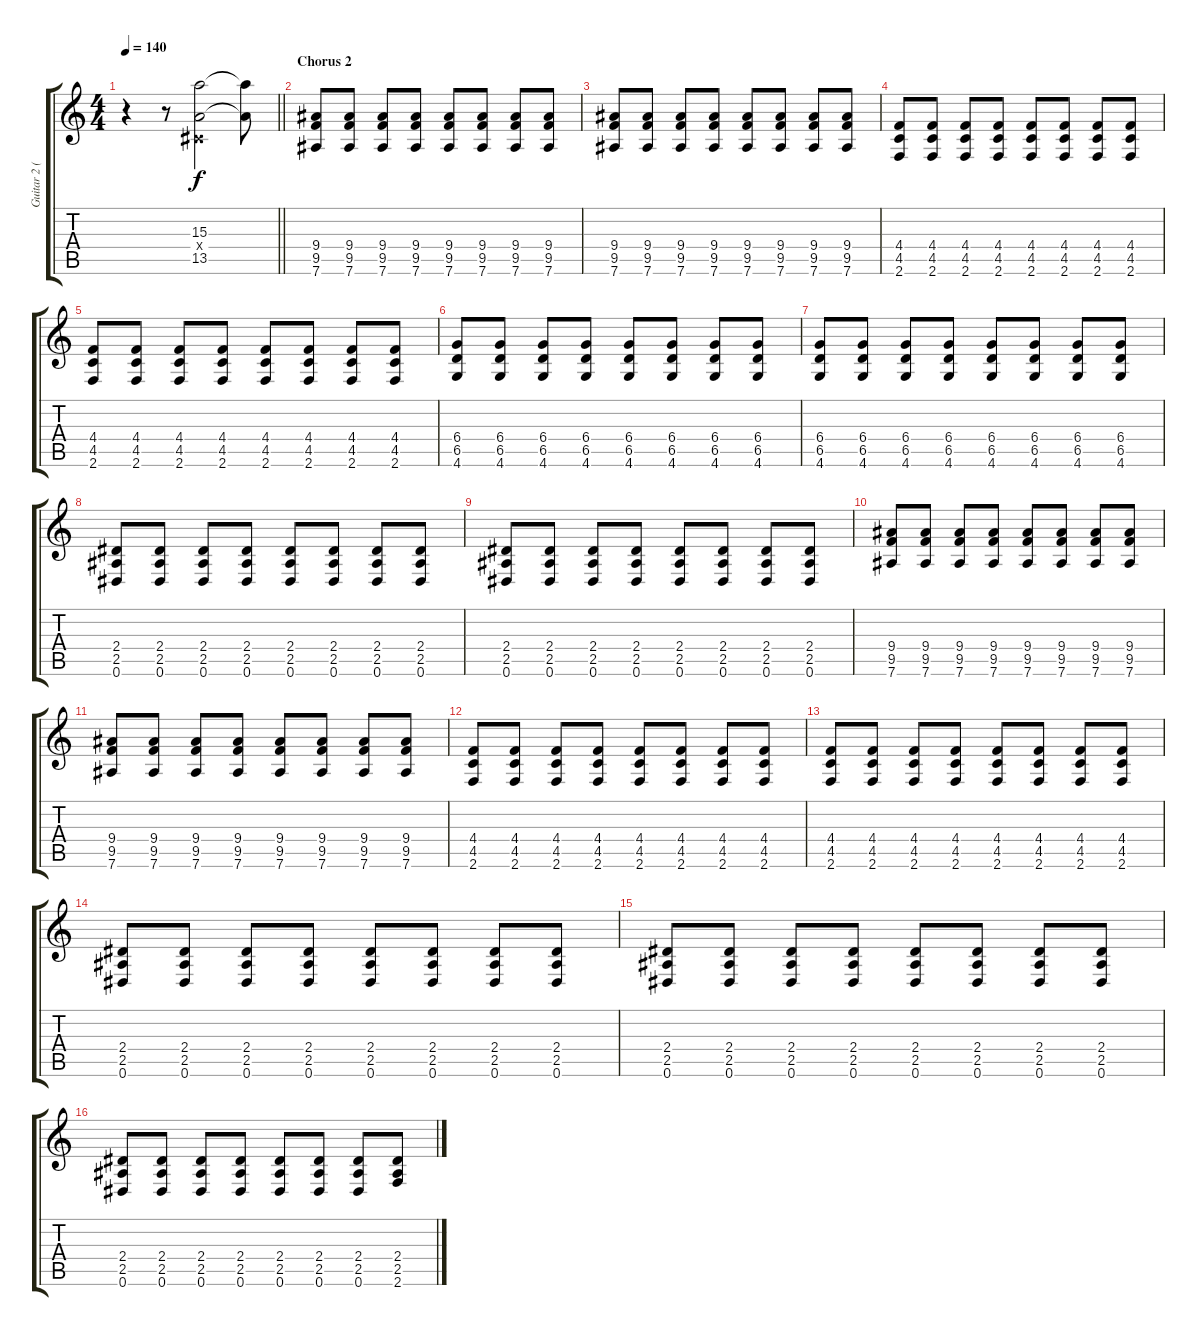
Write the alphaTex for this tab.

\track ("Guitar 2 (Distortion)" "Guitar 2 (") {instrument overdrivenguitar}
\staff {score tabs}
\tuning (Eb4 Bb3 Gb3 Db3 Ab2 Eb2) {hide}
\ts (4 4)
\tempo 140
\clef g2
\barLineRight lightlight
\ks c
r.4{dy f} r.8 (15.3 0.4{x} 13.5).2 (15.3{t} 13.5{t}).8 |
\section ("" "Chorus 2")
(9.4 9.5 7.6).8 (9.4 9.5 7.6).8 (9.4 9.5 7.6).8 (9.4 9.5 7.6).8 (9.4 9.5 7.6).8 (9.4 9.5 7.6).8 (9.4 9.5 7.6).8 (9.4 9.5 7.6).8 |
(9.4 9.5 7.6).8 (9.4 9.5 7.6).8 (9.4 9.5 7.6).8 (9.4 9.5 7.6).8 (9.4 9.5 7.6).8 (9.4 9.5 7.6).8 (9.4 9.5 7.6).8 (9.4 9.5 7.6).8 |
(4.4 4.5 2.6).8 (4.4 4.5 2.6).8 (4.4 4.5 2.6).8 (4.4 4.5 2.6).8 (4.4 4.5 2.6).8 (4.4 4.5 2.6).8 (4.4 4.5 2.6).8 (4.4 4.5 2.6).8 |
(4.4 4.5 2.6).8 (4.4 4.5 2.6).8 (4.4 4.5 2.6).8 (4.4 4.5 2.6).8 (4.4 4.5 2.6).8 (4.4 4.5 2.6).8 (4.4 4.5 2.6).8 (4.4 4.5 2.6).8 |
(6.4 6.5 4.6).8 (6.4 6.5 4.6).8 (6.4 6.5 4.6).8 (6.4 6.5 4.6).8 (6.4 6.5 4.6).8 (6.4 6.5 4.6).8 (6.4 6.5 4.6).8 (6.4 6.5 4.6).8 |
(6.4 6.5 4.6).8 (6.4 6.5 4.6).8 (6.4 6.5 4.6).8 (6.4 6.5 4.6).8 (6.4 6.5 4.6).8 (6.4 6.5 4.6).8 (6.4 6.5 4.6).8 (6.4 6.5 4.6).8 |
(2.4 2.5 0.6).8 (2.4 2.5 0.6).8 (2.4 2.5 0.6).8 (2.4 2.5 0.6).8 (2.4 2.5 0.6).8 (2.4 2.5 0.6).8 (2.4 2.5 0.6).8 (2.4 2.5 0.6).8 |
(2.4 2.5 0.6).8 (2.4 2.5 0.6).8 (2.4 2.5 0.6).8 (2.4 2.5 0.6).8 (2.4 2.5 0.6).8 (2.4 2.5 0.6).8 (2.4 2.5 0.6).8 (2.4 2.5 0.6).8 |
(9.4 9.5 7.6).8 (9.4 9.5 7.6).8 (9.4 9.5 7.6).8 (9.4 9.5 7.6).8 (9.4 9.5 7.6).8 (9.4 9.5 7.6).8 (9.4 9.5 7.6).8 (9.4 9.5 7.6).8 |
(9.4 9.5 7.6).8 (9.4 9.5 7.6).8 (9.4 9.5 7.6).8 (9.4 9.5 7.6).8 (9.4 9.5 7.6).8 (9.4 9.5 7.6).8 (9.4 9.5 7.6).8 (9.4 9.5 7.6).8 |
(4.4 4.5 2.6).8 (4.4 4.5 2.6).8 (4.4 4.5 2.6).8 (4.4 4.5 2.6).8 (4.4 4.5 2.6).8 (4.4 4.5 2.6).8 (4.4 4.5 2.6).8 (4.4 4.5 2.6).8 |
(4.4 4.5 2.6).8 (4.4 4.5 2.6).8 (4.4 4.5 2.6).8 (4.4 4.5 2.6).8 (4.4 4.5 2.6).8 (4.4 4.5 2.6).8 (4.4 4.5 2.6).8 (4.4 4.5 2.6).8 |
(2.4 2.5 0.6).8 (2.4 2.5 0.6).8 (2.4 2.5 0.6).8 (2.4 2.5 0.6).8 (2.4 2.5 0.6).8 (2.4 2.5 0.6).8 (2.4 2.5 0.6).8 (2.4 2.5 0.6).8 |
(2.4 2.5 0.6).8 (2.4 2.5 0.6).8 (2.4 2.5 0.6).8 (2.4 2.5 0.6).8 (2.4 2.5 0.6).8 (2.4 2.5 0.6).8 (2.4 2.5 0.6).8 (2.4 2.5 0.6).8 |
(2.4 2.5 0.6).8 (2.4 2.5 0.6).8 (2.4 2.5 0.6).8 (2.4 2.5 0.6).8 (2.4 2.5 0.6).8 (2.4 2.5 0.6).8 (2.4 2.5 0.6).8 (2.4 2.5 2.6).8
